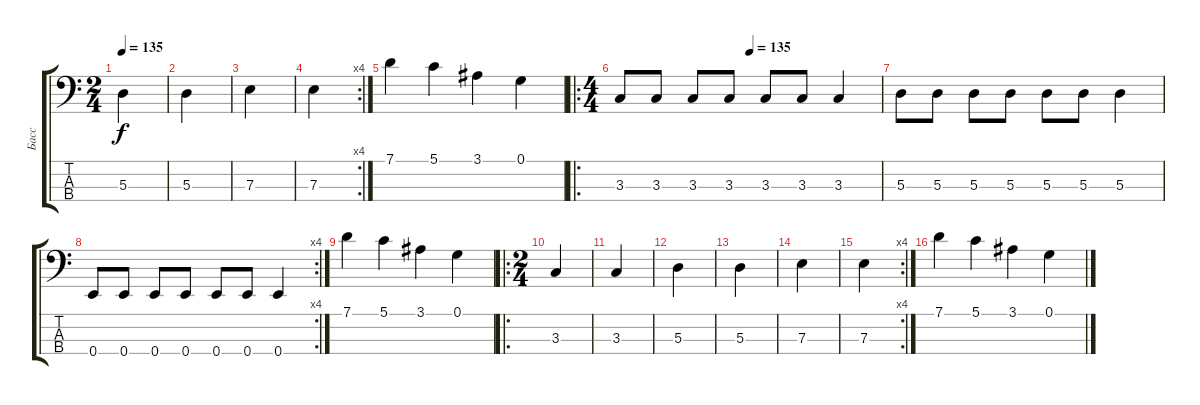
\track ("Басс" "Басс") {instrument electricbassfinger}
\staff {score tabs}
\tuning (G2 D2 A1 E1) {hide}
\ts (2 4)
\tempo 135
\clef f4
\ks c
5.3.4{dy f} |
5.3.4 |
7.3.4 |
\rc 4
7.3.4 |
7.1.4 5.1.4 3.1.4 0.1.4 |
\ro
\ts (4 4)
\tempo (135 0.5)
3.3.8 3.3.8 3.3.8 3.3.8 3.3.8 3.3.8 3.3.4 |
5.3.8 5.3.8 5.3.8 5.3.8 5.3.8 5.3.8 5.3.4 |
\rc 4
0.4.8 0.4.8 0.4.8 0.4.8 0.4.8 0.4.8 0.4.4 |
7.1.4 5.1.4 3.1.4 0.1.4 |
\ro
\ts (2 4)
3.3.4 |
3.3.4 |
5.3.4 |
5.3.4 |
7.3.4 |
\rc 4
7.3.4 |
7.1.4 5.1.4 3.1.4 0.1.4
